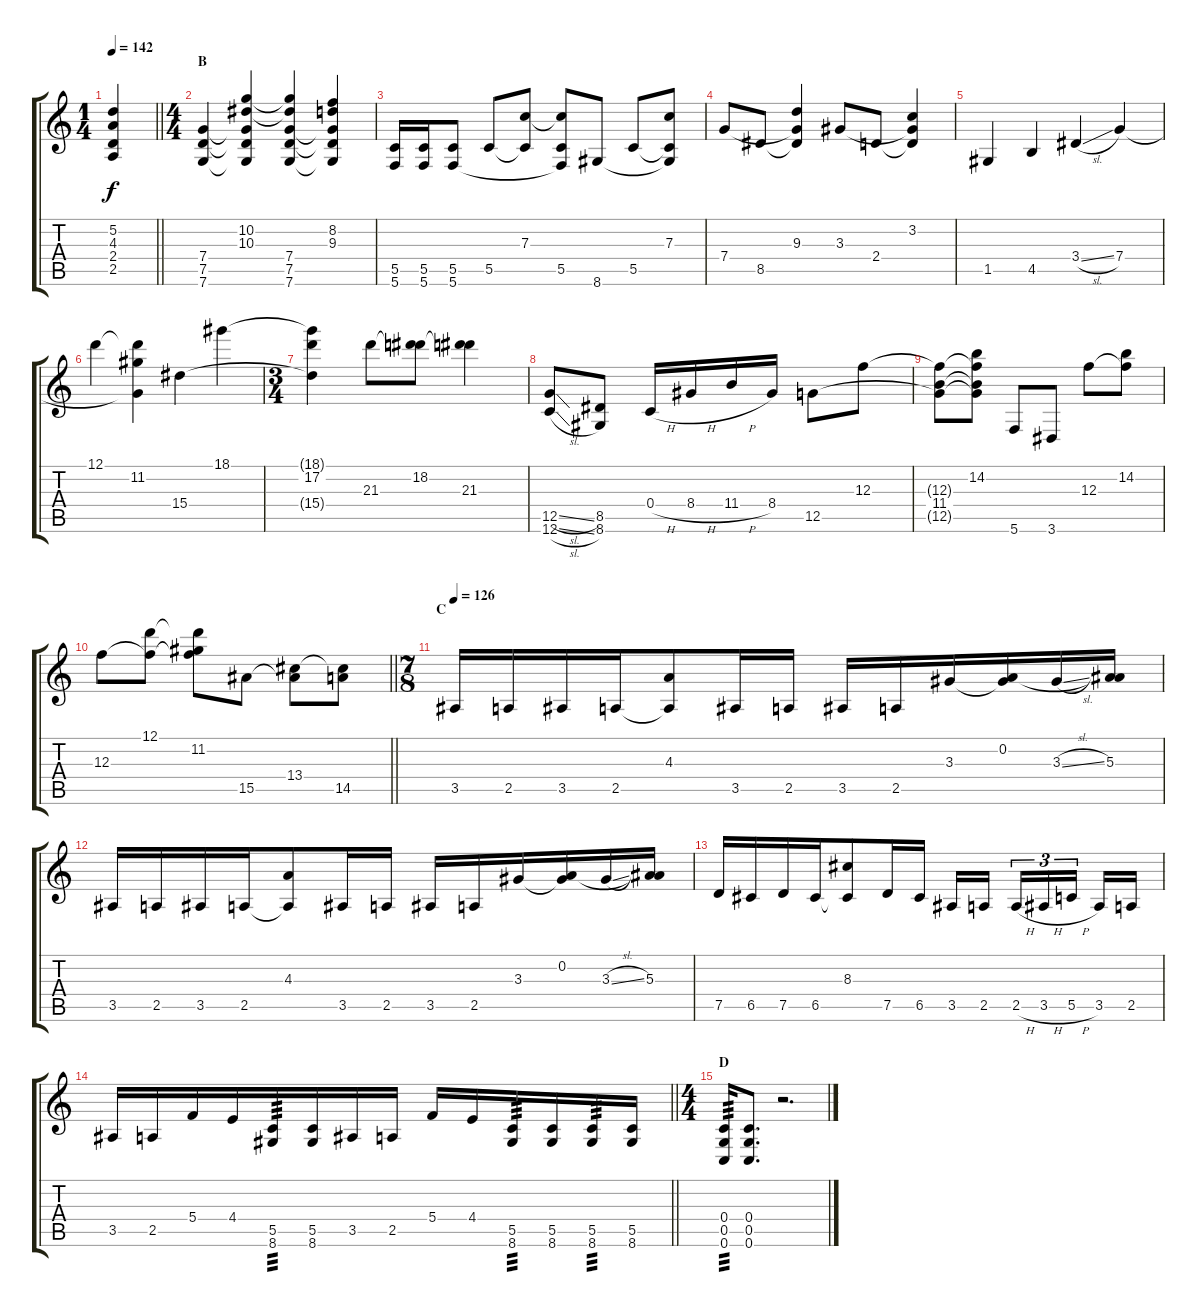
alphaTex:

\track "" {instrument overdrivenguitar}
\staff {score tabs}
\tuning (D4 A3 F3 C3 G2 C2) {hide}
\ts (1 4)
\tempo 142
\clef g2
\barLineRight lightlight
\ks c
(5.2 4.3 2.4 2.5).4{dy f} |
\ts (4 4)
\section ("" "B")
(7.4 7.5 7.6).4 (10.2 10.3 7.4{t} 7.5{t} 7.6{t}).4 (10.2{t} 10.3{t} 7.4 7.5 7.6).4 (8.2 9.3 7.4{t} 7.5{t} 7.6{t}).4 |
(5.5 5.6).16 (5.5 5.6).16 (5.5 5.6).8 5.5.8 (7.3 5.5{t}).8 (7.3{t} 5.5 5.6{t}).8 8.6.8 5.5.8 (7.3 5.5{t} 8.6{t}).8 |
7.4.8 8.5.8 (9.3 7.4{t} 8.5{t}).4 3.3.8 2.4.8 (3.2 3.3{t} 2.4{t}).4 |
1.5.4 4.5.4 3.4{sl}.4 7.4.4 |
12.1.4 (12.1{t} 11.2 7.4{t}).4 15.4.4 18.1.4 |
\ts (3 4)
(18.1{t} 17.2 15.4{t}).4 21.3.8 (18.2 21.3{t}).8 (18.2{t} 21.3).4 |
(12.5{sl} 12.6{sl}).8 (8.5 8.6).8 0.4{h}.16 8.4{h}.16 11.4{h}.16 8.4.16 12.5.8 12.3.8 |
(12.3{t} 11.4 12.5{t}).8 (14.2 12.3{t} 11.4{t} 12.5{t}).8 5.6.8 3.6.8 12.3.8 (14.2 12.3{t}).8 |
\barLineRight lightlight
12.3.8 (12.1 12.3{t}).8 (12.1{t} 11.2 12.3{t}).8 15.5.8 (13.4 15.5{t}).8 (13.4{t} 14.5).8 |
\ts (7 8)
\section ("" "C")
\tempo 126
3.5.16 2.5.16 3.5.16 2.5.16 (4.3 2.5{t}).8 3.5.16 2.5.16 3.5.16 2.5.16 3.3.16 (0.2 3.3{t}).16 3.3{sl}.16 (0.2{t} 5.3).16 |
3.5.16 2.5.16 3.5.16 2.5.16 (4.3 2.5{t}).8 3.5.16 2.5.16 3.5.16 2.5.16 3.3.16 (0.2 3.3{t}).16 3.3{sl}.16 (0.2{t} 5.3).16 |
7.5.16 6.5.16 7.5.16 6.5.16 (8.3 6.5{t}).8 7.5.16 6.5.16 3.5.16 2.5.16 2.5{h}.16{tu (3 2)} 3.5{h}.16{tu (3 2)} 5.5{h}.16{tu (3 2)} 3.5.16 2.5.16 |
\barLineRight lightlight
3.5.16 2.5.16 5.4.16 4.4.16 (5.5 8.6).16{tp 3} (5.5 8.6).16 3.5.16 2.5.16 5.4.16 4.4.16 (5.5 8.6).16{tp 3} (5.5 8.6).16 (5.5 8.6).16{tp 3} (5.5 8.6).16 |
\ts (4 4)
\section ("" "D")
(0.4 0.5 0.6).16{tp 3} (0.4 0.5 0.6).8{d} r.2{d}
